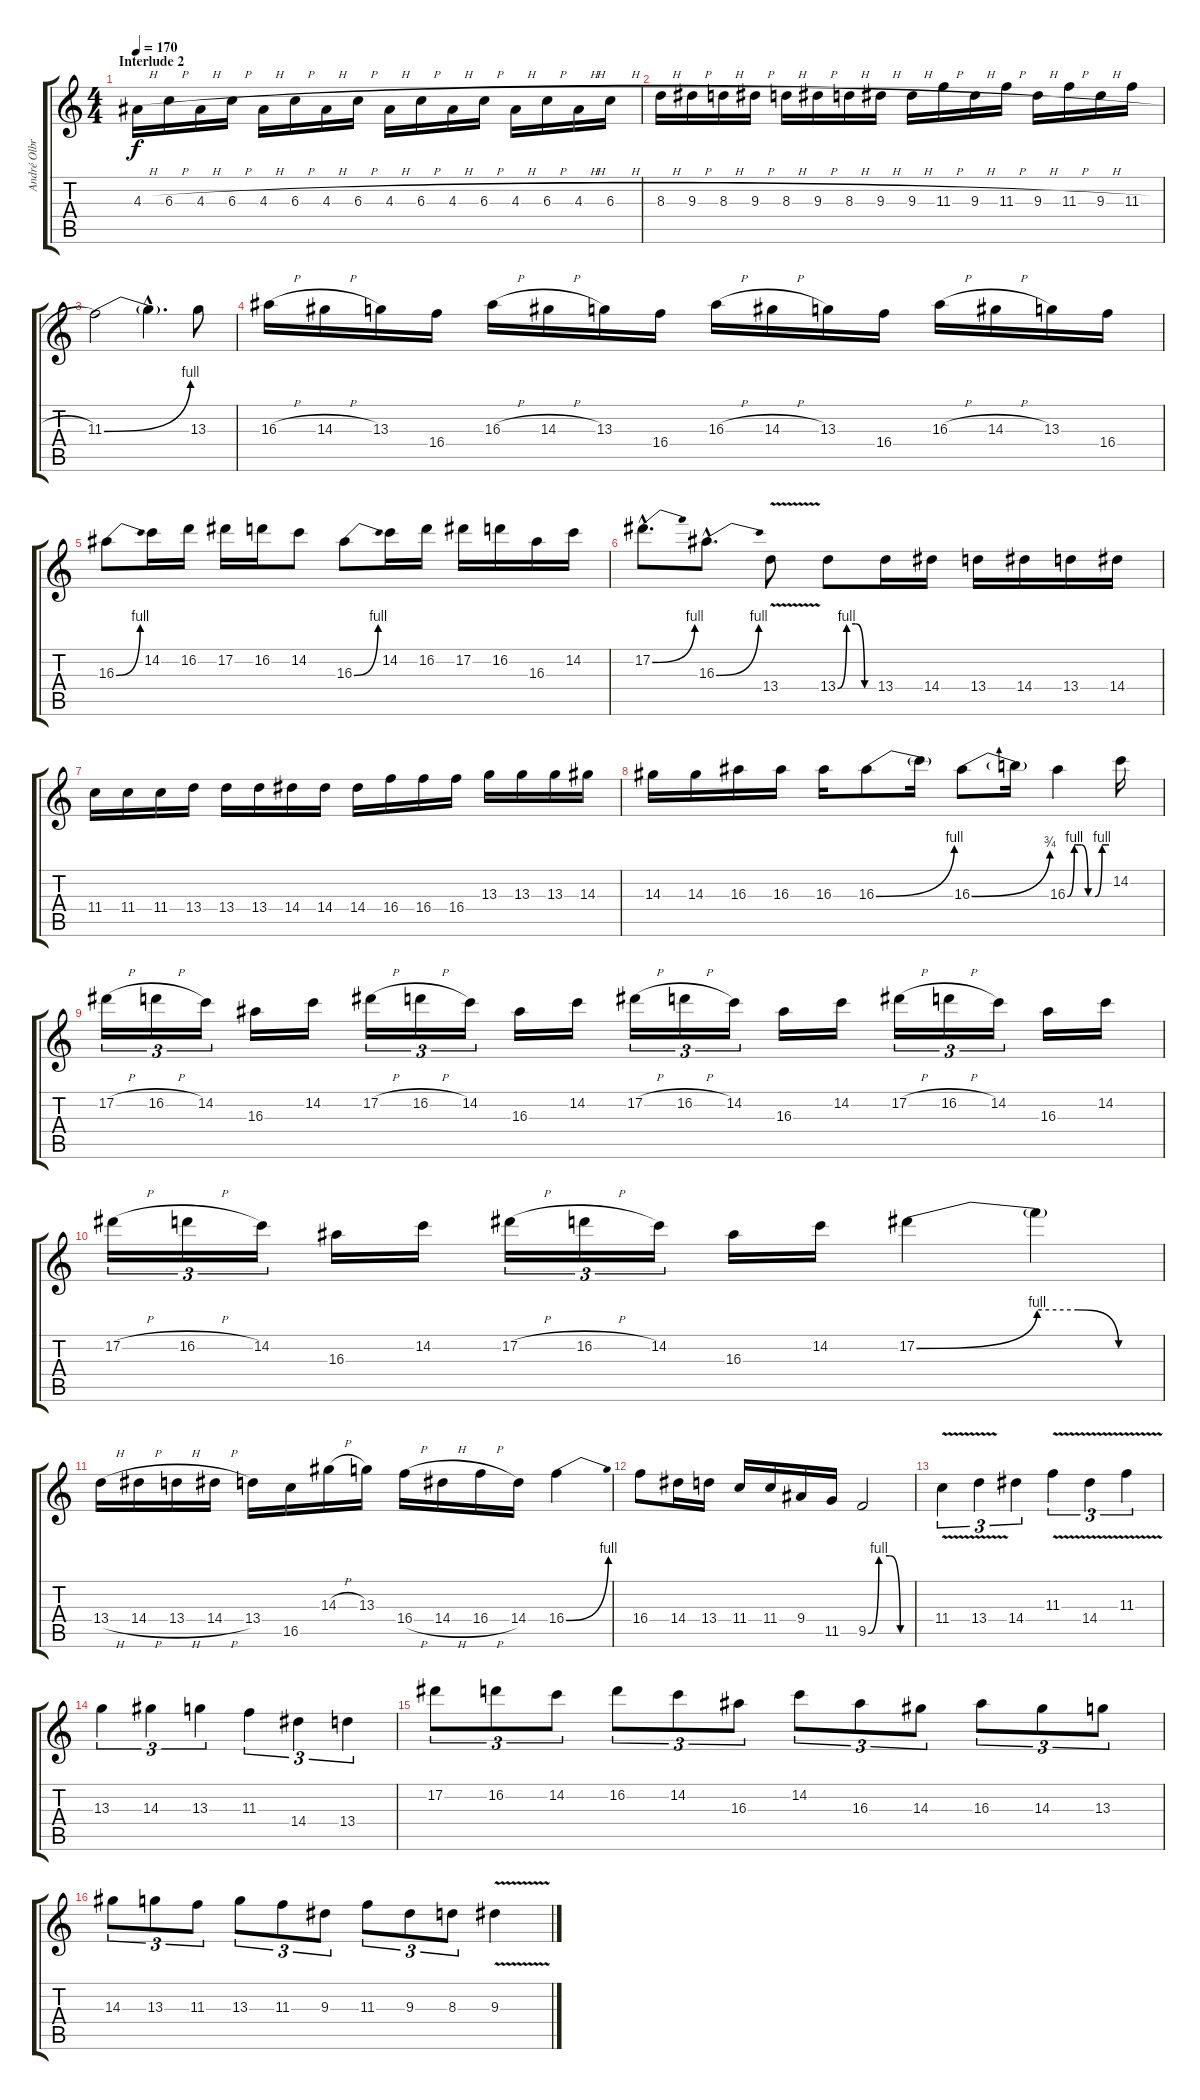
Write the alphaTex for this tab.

\track ("André Olbrich" "André Olbr") {instrument overdrivenguitar}
\staff {score tabs}
\tuning (Eb4 Bb3 Gb3 Db3 Ab2 Eb2) {hide}
\ts (4 4)
\section ("" "Interlude 2")
\tempo 170
\clef g2
\ks c
4.3{h}.16{dy f} 6.3{h}.16 4.3{h}.16 6.3{h}.16 4.3{h}.16 6.3{h}.16 4.3{h}.16 6.3{h}.16 4.3{h}.16 6.3{h}.16 4.3{h}.16 6.3{h}.16 4.3{h}.16 6.3{h}.16 4.3{h}.16 6.3{h}.16 |
8.3{h}.16 9.3{h}.16 8.3{h}.16 9.3{h}.16 8.3{h}.16 9.3{h}.16 8.3{h}.16 9.3{h}.16 9.3{h}.16 11.3{h}.16 9.3{h}.16 11.3{h}.16 9.3{h}.16 11.3{h}.16 9.3{h}.16 11.3{h}.16 |
11.3{be (bend 0 0 60 4)}.2 11.3{hac t}.4{d} 13.3.8 |
16.3{h}.16 14.3{h}.16 13.3.16 16.4.16 16.3{h}.16 14.3{h}.16 13.3.16 16.4.16 16.3{h}.16 14.3{h}.16 13.3.16 16.4.16 16.3{h}.16 14.3{h}.16 13.3.16 16.4.16 |
16.3{be (bend 0 0 60 4)}.8 14.2.16 16.2.16 17.2.16 16.2.16 14.2.8 16.3{be (bend 0 0 60 4)}.8 14.2.16 16.2.16 17.2.16 16.2.16 16.3.16 14.2.16 |
17.2{be (bend 0 0 60 4) hac}.8{d} 16.3{be (bend 0 0 60 4) hac}.8{d} 13.4{v}.8 13.4{be (custom 0 0 15 4 30 4 45 0 60 0)}.8 13.4.16 14.4.16 13.4.16 14.4.16 13.4.16 14.4.16 |
11.4.16 11.4.16 11.4.16 13.4.16 13.4.16 13.4.16 14.4.16 14.4.16 14.4.16 16.4.16 16.4.16 16.4.16 13.3.16 13.3.16 13.3.16 14.3.16 |
14.3.16 14.3.16 16.3.16 16.3.16 16.3.16 16.3{be (bend 0 0 60 4)}.8 16.3{t}.16 16.3{be (bend 0 0 60 3)}.8 16.3{t}.16 16.3{be (custom 0 0 10 4 20 4 30 0 40 0 50 4 60 4)}.4 14.2.16 |
17.2{h}.16{tu (3 2)} 16.2{h}.16{tu (3 2)} 14.2.16{tu (3 2)} 16.3.16 14.2.16 17.2{h}.16{tu (3 2)} 16.2{h}.16{tu (3 2)} 14.2.16{tu (3 2)} 16.3.16 14.2.16 17.2{h}.16{tu (3 2)} 16.2{h}.16{tu (3 2)} 14.2.16{tu (3 2)} 16.3.16 14.2.16 17.2{h}.16{tu (3 2)} 16.2{h}.16{tu (3 2)} 14.2.16{tu (3 2)} 16.3.16 14.2.16 |
17.2{h}.16{tu (3 2)} 16.2{h}.16{tu (3 2)} 14.2.16{tu (3 2)} 16.3.16 14.2.16 17.2{h}.16{tu (3 2)} 16.2{h}.16{tu (3 2)} 14.2.16{tu (3 2)} 16.3.16 14.2.16 17.2{be (bend 0 0 60 4)}.4 17.2{be (custom 0 4 20 4 40 0 60 0) t}.4 |
13.4{h}.16 14.4{h}.16 13.4{h}.16 14.4{h}.16 13.4.16 16.5.16 14.3{h}.16 13.3.16 16.4{h}.16 14.4{h}.16 16.4{h}.16 14.4.16 16.4{be (bend 0 0 60 4)}.4 |
16.4.8 14.4.16 13.4.16 11.4.16 11.4.16 9.4.16 11.5.16 9.5{be (custom 0 0 15 4 30 4 45 0 60 0)}.2 |
11.4{v}.4{tu (3 2)} 13.4{v}.4{tu (3 2)} 14.4.4{tu (3 2)} 11.3{v}.4{tu (3 2)} 14.4{v}.4{tu (3 2)} 11.3{v}.4{tu (3 2)} |
13.3.4{tu (3 2)} 14.3.4{tu (3 2)} 13.3.4{tu (3 2)} 11.3.4{tu (3 2)} 14.4.4{tu (3 2)} 13.4.4{tu (3 2)} |
17.2.8{tu (3 2)} 16.2.8{tu (3 2)} 14.2.8{tu (3 2)} 16.2.8{tu (3 2)} 14.2.8{tu (3 2)} 16.3.8{tu (3 2)} 14.2.8{tu (3 2)} 16.3.8{tu (3 2)} 14.3.8{tu (3 2)} 16.3.8{tu (3 2)} 14.3.8{tu (3 2)} 13.3.8{tu (3 2)} |
14.3.8{tu (3 2)} 13.3.8{tu (3 2)} 11.3.8{tu (3 2)} 13.3.8{tu (3 2)} 11.3.8{tu (3 2)} 9.3.8{tu (3 2)} 11.3.8{tu (3 2)} 9.3.8{tu (3 2)} 8.3.8{tu (3 2)} 9.3{v}.4
